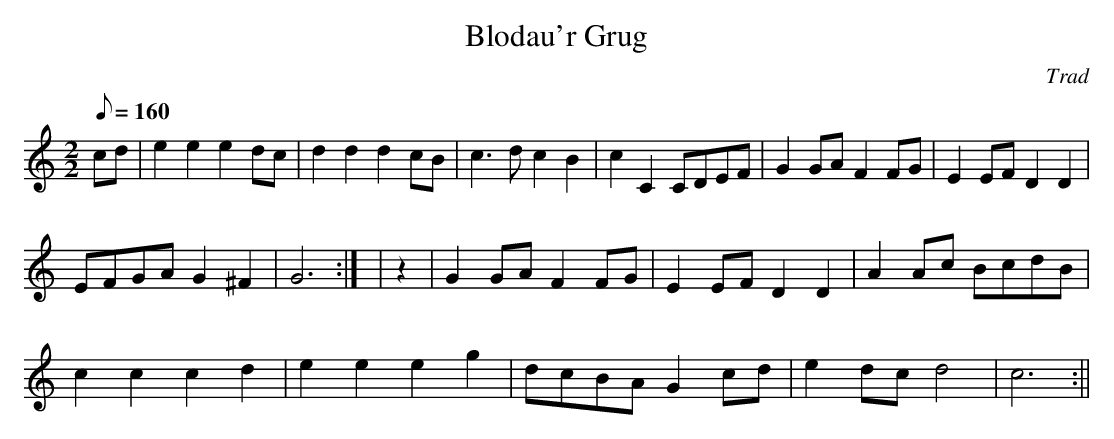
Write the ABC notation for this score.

X:1
T:Blodau'r Grug
M:2/2
L:1/8
Q:160
C:Trad
K:C
cd|e2e2e2dc|d2d2d2cB|c3dc2B2|c2C2CDEF|G2GAF2FG|E2EFD2D2|!EFGAG2^F2|G6:|
|
z2|G2GAF2FG|E2EFD2D2|A2Ac BcdB|!c2c2c2d2|e2e2e2g2|dcBAG2cd|e2dcd4|c6:||
